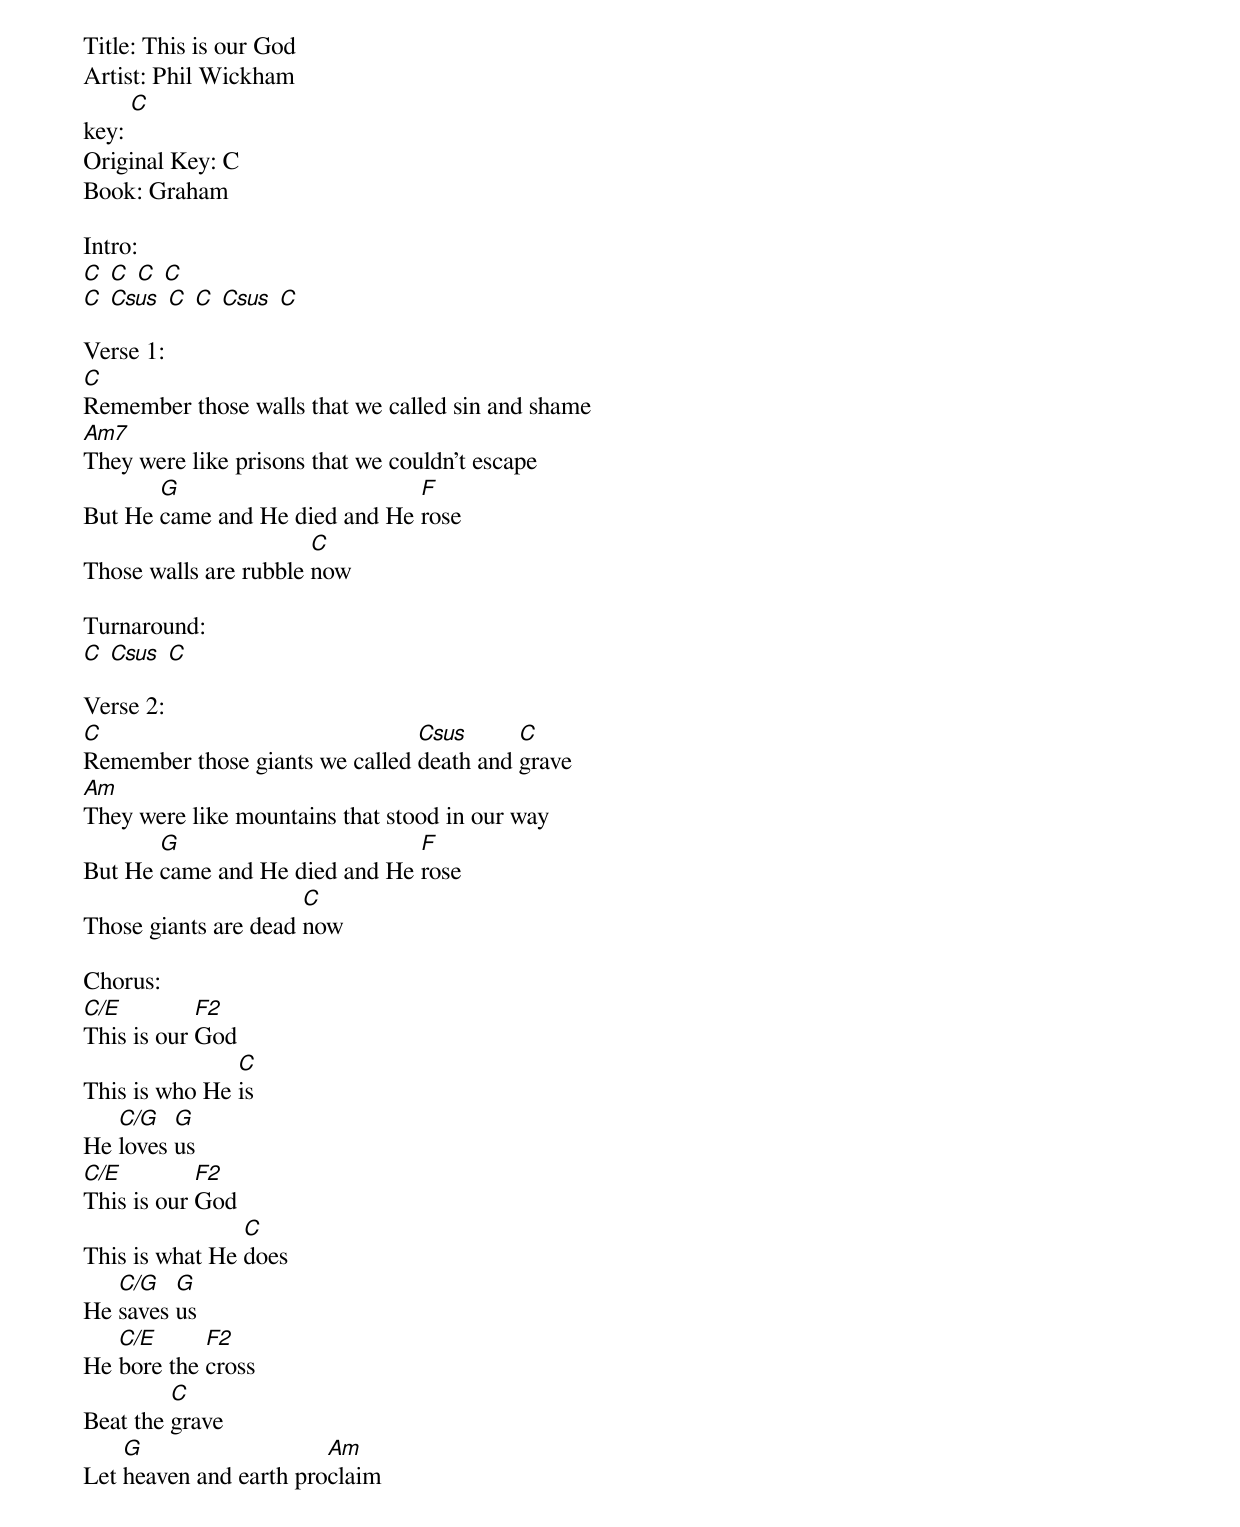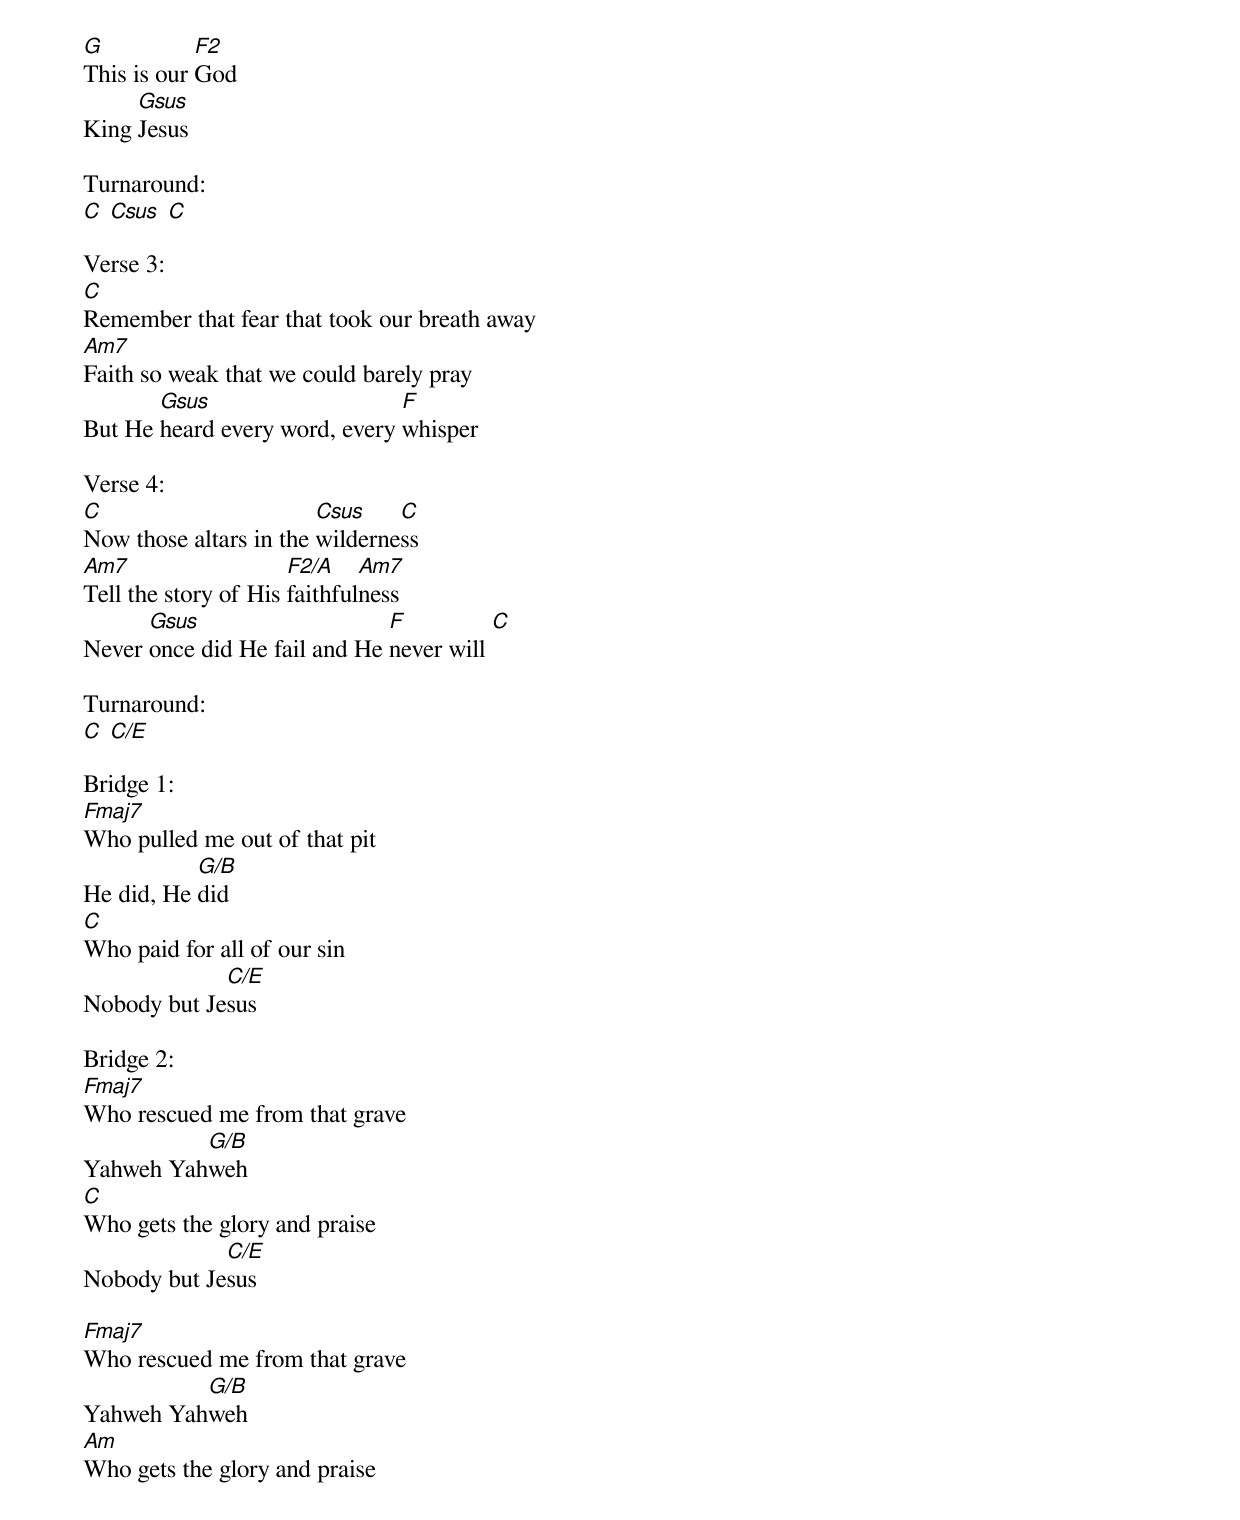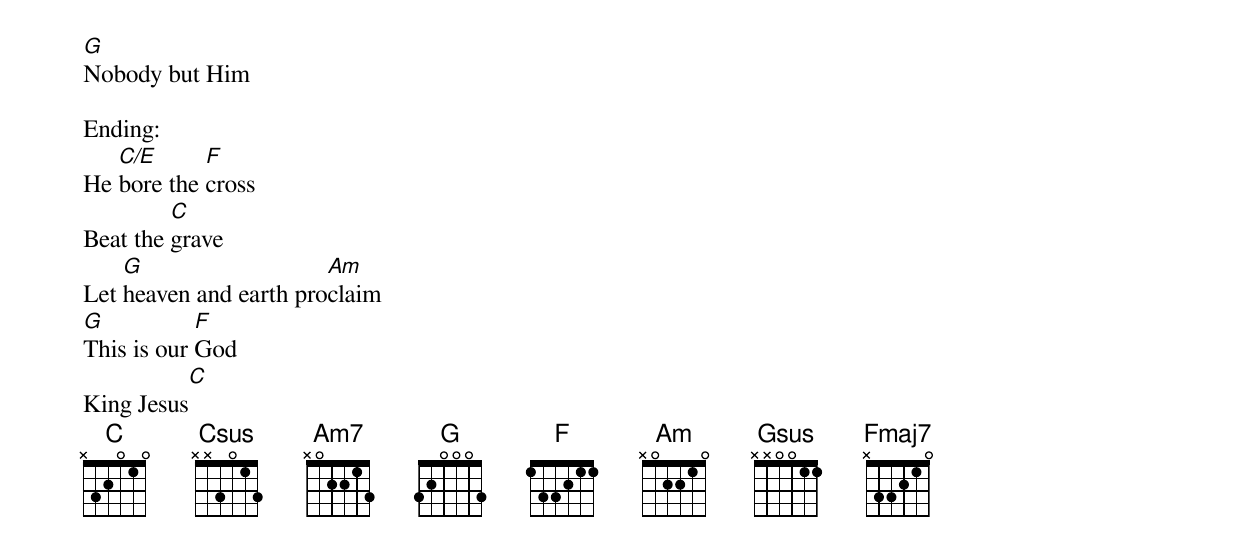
Title: This is our God
Artist: Phil Wickham
key: [C]
Original Key: C
Book: Graham

Intro:
[C] [C] [C] [C]
[C] [Csus] [C] [C] [Csus] [C]

Verse 1:
[C]Remember those walls that we called sin and shame
[Am7]They were like prisons that we couldn't escape
But He [G]came and He died and He [F]rose
Those walls are rubble [C]now

Turnaround:
[C] [Csus] [C]

Verse 2:
[C]Remember those giants we called [Csus]death and [C]grave
[Am]They were like mountains that stood in our way
But He [G]came and He died and He [F]rose
Those giants are dead [C]now

Chorus:
[C/E]This is our [F2]God
This is who He [C]is
He [C/G]loves [G]us
[C/E]This is our [F2]God
This is what He [C]does
He [C/G]saves [G]us
He [C/E]bore the [F2]cross
Beat the [C]grave
Let [G]heaven and earth pro[Am]claim
[G]This is our [F2]God
King [Gsus]Jesus

Turnaround:
[C] [Csus] [C]

Verse 3:
[C]Remember that fear that took our breath away
[Am7]Faith so weak that we could barely pray
But He [Gsus]heard every word, every [F]whisper

Verse 4:
[C]Now those altars in the [Csus]wilderne[C]ss
[Am7]Tell the story of His [F2/A]faithful[Am7]ness
Never [Gsus]once did He fail and He [F]never will [C]

Turnaround:
[C] [C/E]

Bridge 1:
[Fmaj7]Who pulled me out of that pit
He did, He [G/B]did
[C]Who paid for all of our sin
Nobody but Je[C/E]sus

Bridge 2:
[Fmaj7]Who rescued me from that grave
Yahweh Yah[G/B]weh
[C]Who gets the glory and praise
Nobody but Je[C/E]sus

[Fmaj7]Who rescued me from that grave
Yahweh Yah[G/B]weh
[Am]Who gets the glory and praise
[G]Nobody but Him

Ending:
He [C/E]bore the [F]cross
Beat the [C]grave
Let [G]heaven and earth pro[Am]claim
[G]This is our [F]God
King Jesus[C]
